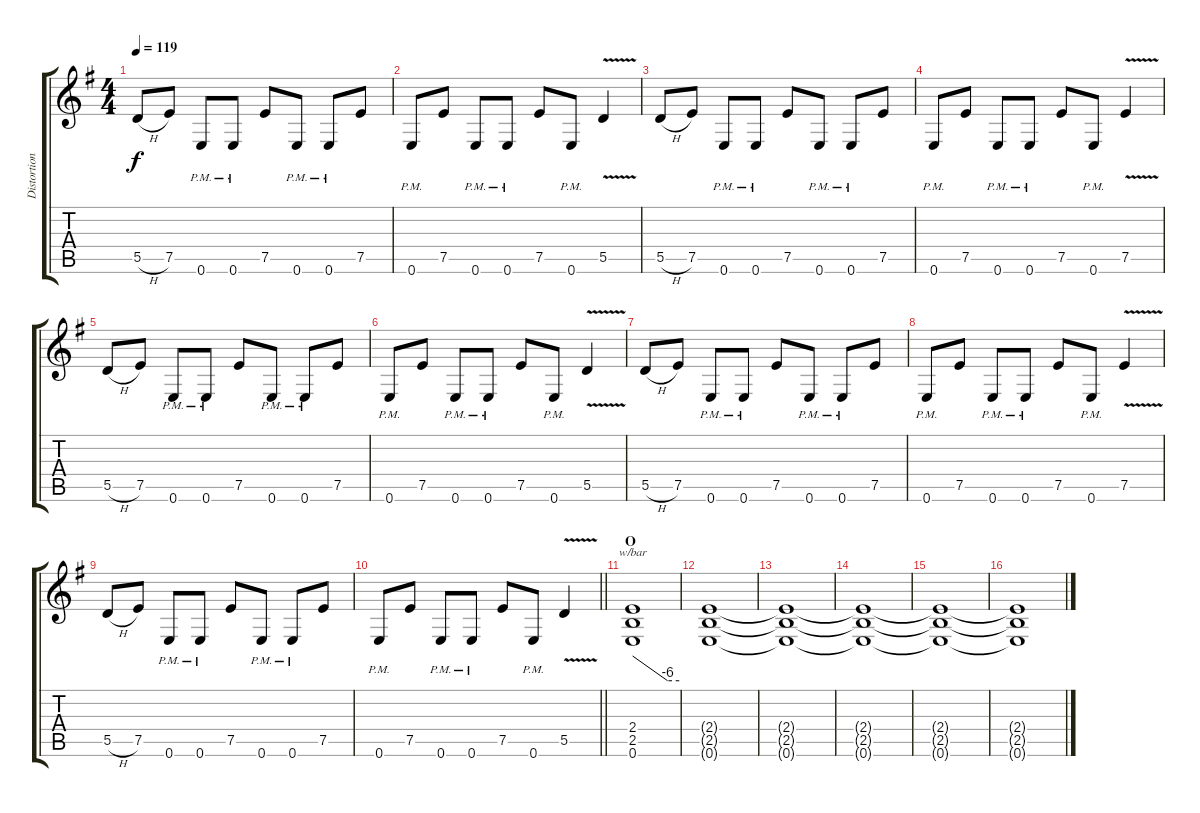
\track ("Distortion" "Distortion") {instrument distortionguitar}
\staff {score tabs}
\tuning (E4 B3 G3 D3 A2 E2) {hide}
\ts (4 4)
\tempo 119
\clef g2
\ks g
5.5{h}.8{dy f} 7.5.8 0.6{pm}.8 0.6{pm}.8 7.5.8 0.6{pm}.8 0.6{pm}.8 7.5.8 |
0.6{pm}.8 7.5.8 0.6{pm}.8 0.6{pm}.8 7.5.8 0.6{pm}.8 5.5{v}.4 |
5.5{h}.8 7.5.8 0.6{pm}.8 0.6{pm}.8 7.5.8 0.6{pm}.8 0.6{pm}.8 7.5.8 |
0.6{pm}.8 7.5.8 0.6{pm}.8 0.6{pm}.8 7.5.8 0.6{pm}.8 7.5{v}.4 |
5.5{h}.8 7.5.8 0.6{pm}.8 0.6{pm}.8 7.5.8 0.6{pm}.8 0.6{pm}.8 7.5.8 |
0.6{pm}.8 7.5.8 0.6{pm}.8 0.6{pm}.8 7.5.8 0.6{pm}.8 5.5{v}.4 |
5.5{h}.8 7.5.8 0.6{pm}.8 0.6{pm}.8 7.5.8 0.6{pm}.8 0.6{pm}.8 7.5.8 |
0.6{pm}.8 7.5.8 0.6{pm}.8 0.6{pm}.8 7.5.8 0.6{pm}.8 7.5{v}.4 |
5.5{h}.8 7.5.8 0.6{pm}.8 0.6{pm}.8 7.5.8 0.6{pm}.8 0.6{pm}.8 7.5.8 |
\barLineRight lightlight
0.6{pm}.8 7.5.8 0.6{pm}.8 0.6{pm}.8 7.5.8 0.6{pm}.8 5.5{v}.4 |
\section ("" "O")
(2.4 2.5 0.6).1{tbe (custom default 0 0 45 -24 60 -24)} |
(2.4{t} 2.5{t} 0.6{t}).1 |
(2.4{t} 2.5{t} 0.6{t}).1 |
(2.4{t} 2.5{t} 0.6{t}).1 |
(2.4{t} 2.5{t} 0.6{t}).1 |
(2.4{t} 2.5{t} 0.6{t}).1
